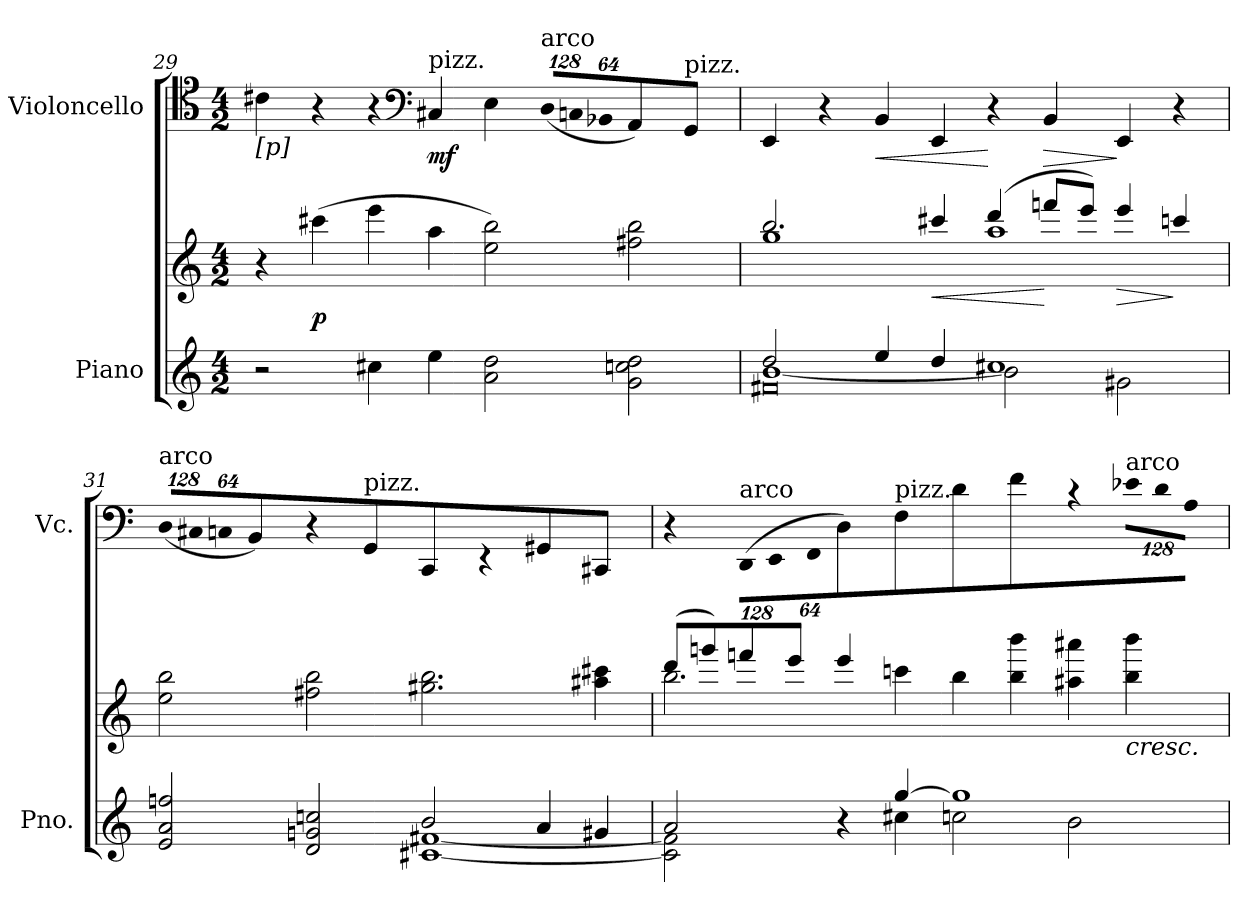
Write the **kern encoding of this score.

**kern	**kern	**dynam	**kern	**dynam
*part2	*part2	*part2	*part1	*part1
*staff3	*staff2	*staff2/3	*staff1	*staff1
*I"Piano	*	*	*I"Violoncello	*
*I'Pno.	*	*	*I'Vc.	*
!!LO:PB:g=z
*clefG2	*clefG2	*	*clefC4	*
*k[]	*k[]	*	*k[]	*
*C:	*C:	*	*C:	*
*M4/2	*M4/2	*	*M4/2	*
*MM184	*MM184	*	*MM184	*
=29	=29	=29	=29	=29
!	!	!	!LO:TX:b:t=[p]	!
2r	4r	.	(4c#Xi\	.
.	(4ccc#Xi\	p	4r	.
4cc#Xi\	4eeei\	.	4r	.
*	*	*	*clefF4	*
!	!	!	!LO:TX:a:t=pizz.	!
4eei\	4aai\	.	4C#Xi/	mf
2ai\ 2ddi	2eei\ 2bbi)	.	4Ei\	.
*	*	*	*Xbrackettup	*
!	!	!	!LO:TX:a:t=arco	!
!	!	!	!LO:N:vis=8	!
.	.	.	(1024%85Di/L	.
!	!	!	!LO:N:vis=8	!
.	.	.	1024%85Cni/	.
!	!	!	!LO:N:vis=8	!
.	.	.	512%43BB-Xi/J	.
2gi\ 2ccni 2ddi	2ff#Xi\ 2bbi	.	4AAi/)	.
!	!	!	!LO:TX:a:t=pizz.	!
.	.	.	4GGi/	.
=30	=30	=30	=30	=30
*^	*^	*	*	*
*	*^	*	*	*	*	*
2ddi/	[<1bi	0f#Xi	2.bbi/	1ggi	.	4EEi/	.
.	.	.	.	.	.	4r	.
!	!	!	!	!	!	!	!LO:HP:b
4eei/	.	.	.	.	.	4BBi/	<
!	!	!	!	!	!LO:HP:b	!	!
4ddi/	.	.	4ccc#Xi/	.	<	4EEi/	.
1cc#Xi	2bi\]	.	(4dddi/	1aai	.	4r	[
!	!	!	!	!	!	!	!LO:HP:b
.	.	.	8fffni/L	.	[	4BBi/	>
.	.	.	8eeei/J)	.	.	.	.
!	!	!	!	!	!LO:HP:b	!	!
.	2g#Xi\	.	4eeei/	.	>	4EEi/	]
.	.	.	4cccni/	.	]	4r	.
*	*v	*v	*	*	*	*	*
*	*	*v	*v	*	*	*
=31	=31	=31	=31	=31	=31
!	!	!	!	!LO:TX:a:t=arco	!
!	!	!	!	!LO:N:vis=8	!
2ei/ 2ai 2ffni	1ryy	2eei\ 2bbi	.	(1024%85Di/L	.
!	!	!	!	!LO:N:vis=8	!
.	.	.	.	1024%85C#Xi/	.
!	!	!	!	!LO:N:vis=8	!
.	.	.	.	512%43Cni/J	.
.	.	.	.	4BBi/)	.
2di/ 2gni 2ccni	.	2ff#Xi\ 2bbi	.	4r	.
!	!	!	!	!LO:TX:a:t=pizz.	!
.	.	.	.	4GGi/	.
2bi/	[<1c#Xi [<1f#Xi	2.gg#Xi\ 2.bbi	.	4CCi/	.
.	.	.	.	4r	.
4ai/	.	.	.	4GG#Xi/	.
4g#Xi/	.	4aa#Xi\ 4ccc#Xi	.	4CC#Xi/	.
!!LO:LB:g=z
=32	=32	=32	=32	=32	=32
*	*	*^	*	*	*
2ai/	2c#i\] 2f#i]	(8dddi/L	2.bbi\	.	4r	.
.	.	8gggni/)	.	.	.	.
!	!	!	!	!	!LO:TX:a:t=arco	!
!	!	!	!	!	!LO:N:vis=8	!
.	.	8fffni/	.	.	(1024%85DDi/L	.
!	!	!	!	!	!LO:N:vis=8	!
.	.	.	.	.	1024%85EEi/	.
.	.	8eeei/J	.	.	.	.
!	!	!	!	!	!LO:N:vis=8	!
.	.	.	.	.	512%43FFi/J	.
4r	4ryy	4eeei/	.	.	4Di\)	.
!	!	!	!	!	!LO:TX:a:t=pizz.	!
[>4ggi/	4cc#Xi\	4cccni\	1ryy	[	4Fi\	.
1ggi]	2ccni\	4bbi\	.	.	4di\	.
.	.	4bbi\ 4bbbi	.	.	4fi\	.
.	2bi\	4aa#Xi\ 4aaa#Xi	.	.	4r	.
!	!	!	!	!	!LO:TX:a:t=arco	!
!	!	!	!	!LO:HP:b	!LO:N:vis=8	!
.	.	4bbi\ 4bbbi	4ryy	<	1024%85e-Xi\L	.
!	!	!	!	!	!LO:N:vis=8	!
.	.	.	.	.	1024%85di\	.
!	!	!	!	!	!LO:N:vis=8	!
.	.	.	.	.	512%43Ai\J	.
*v	*v	*	*	*	*	*
*	*v	*v	*	*	*
=	=	=	=	=
*-	*-	*-	*-	*-
